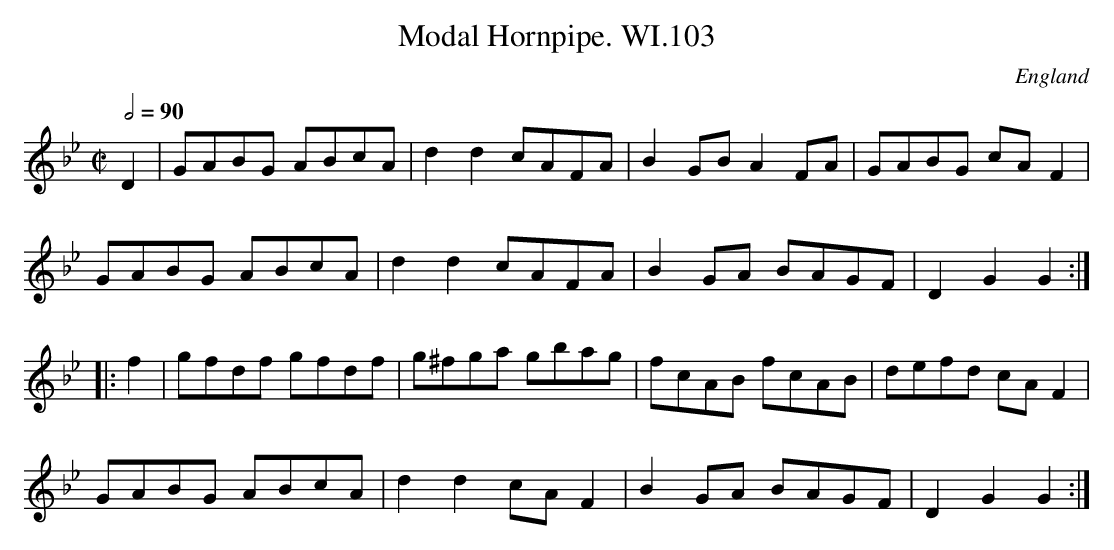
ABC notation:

X:1
T:Modal Hornpipe. WI.103
L:1/8
M:C|
O:England
Q:1/2=90
K:Gm
D2|GABG ABcA|d2d2 cAFA|B2GB A2FA|GABG cAF2|!
GABG ABcA|d2d2 cAFA|B2GA BAGF|D2G2G2:|!
|:f2|gfdf gfdf|g^fga gbag|fcAB fcAB|defd cAF2|!
GABG ABcA|d2d2 cAF2|B2GA BAGF|D2G2G2:|
